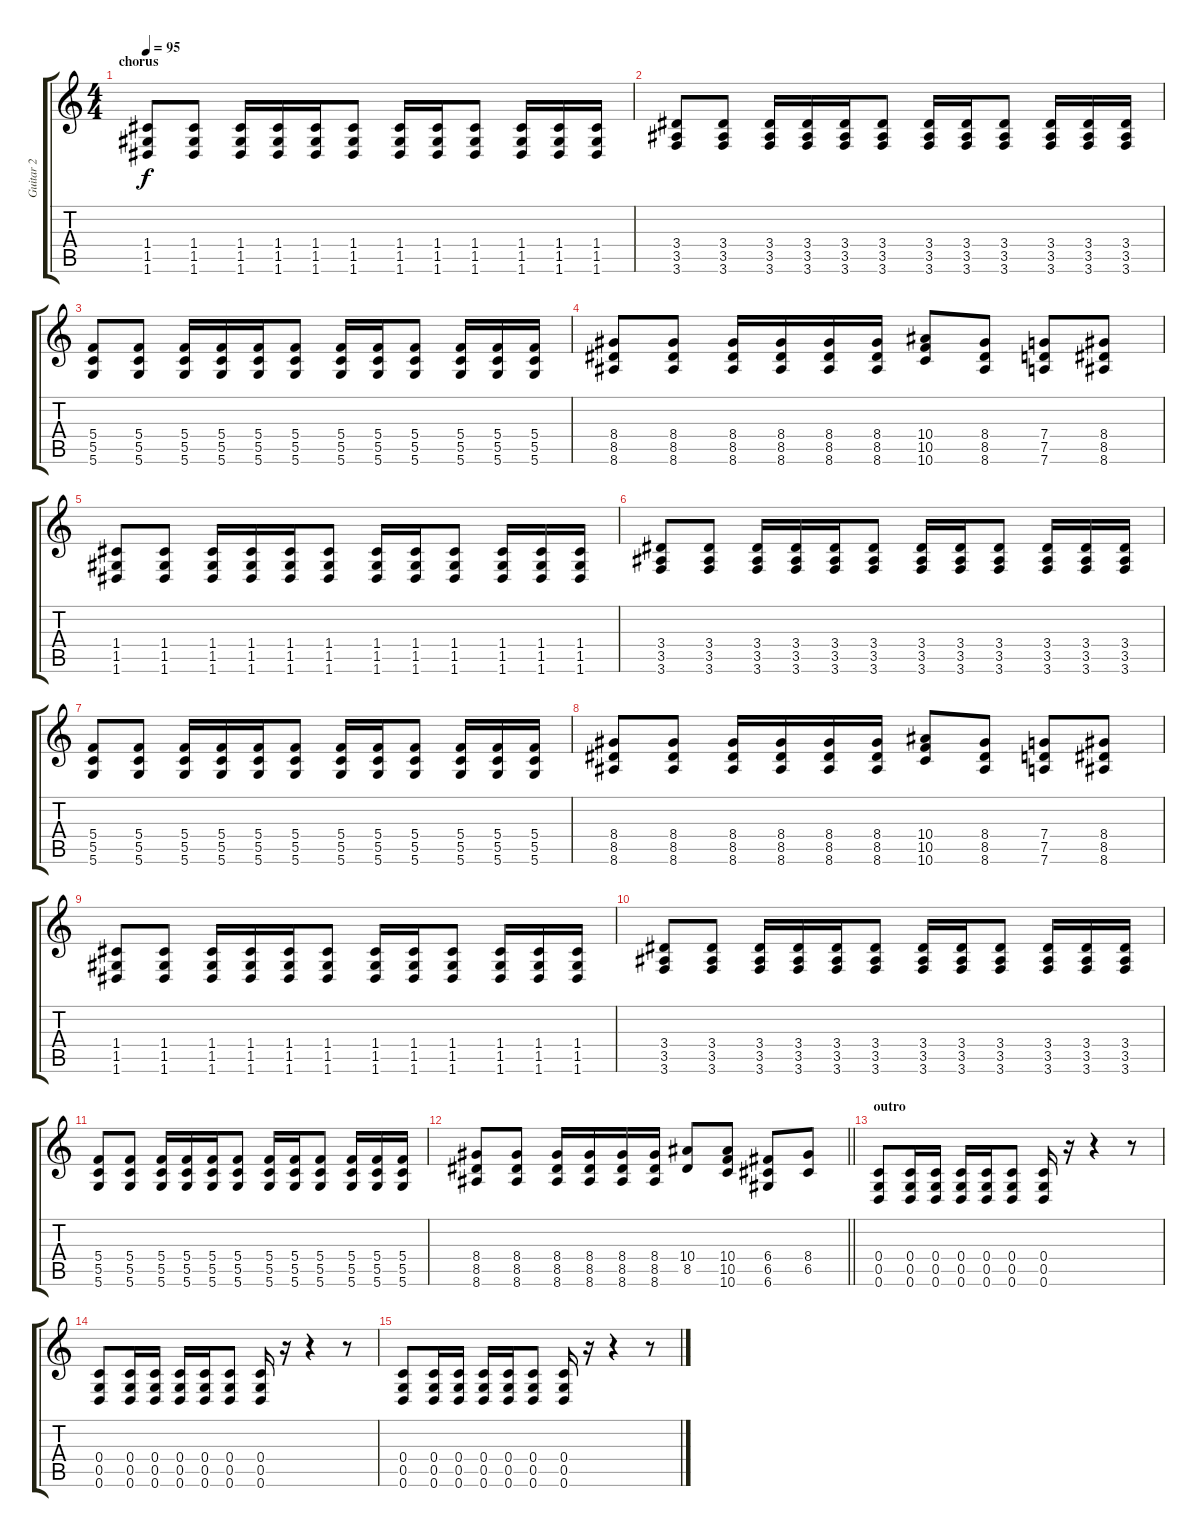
\track ("Guitar 2" "Guitar 2") {instrument acousticguitarsteel}
\staff {score tabs}
\tuning (D4 A3 F3 C3 G2 D2) {hide}
\ts (4 4)
\section ("" "chorus")
\tempo 95
\clef g2
\ks c
(1.4 1.5 1.6).8{dy f} (1.4 1.5 1.6).8 (1.4 1.5 1.6).16 (1.4 1.5 1.6).16 (1.4 1.5 1.6).16 (1.4 1.5 1.6).8 (1.4 1.5 1.6).16 (1.4 1.5 1.6).16 (1.4 1.5 1.6).8 (1.4 1.5 1.6).16 (1.4 1.5 1.6).16 (1.4 1.5 1.6).16 |
(3.4 3.5 3.6).8 (3.4 3.5 3.6).8 (3.4 3.5 3.6).16 (3.4 3.5 3.6).16 (3.4 3.5 3.6).16 (3.4 3.5 3.6).8 (3.4 3.5 3.6).16 (3.4 3.5 3.6).16 (3.4 3.5 3.6).8 (3.4 3.5 3.6).16 (3.4 3.5 3.6).16 (3.4 3.5 3.6).16 |
(5.4 5.5 5.6).8 (5.4 5.5 5.6).8 (5.4 5.5 5.6).16 (5.4 5.5 5.6).16 (5.4 5.5 5.6).16 (5.4 5.5 5.6).8 (5.4 5.5 5.6).16 (5.4 5.5 5.6).16 (5.4 5.5 5.6).8 (5.4 5.5 5.6).16 (5.4 5.5 5.6).16 (5.4 5.5 5.6).16 |
(8.4 8.5 8.6).8 (8.4 8.5 8.6).8 (8.4 8.5 8.6).16 (8.4 8.5 8.6).16 (8.4 8.5 8.6).16 (8.4 8.5 8.6).16 (10.4 10.5 10.6).8 (8.4 8.5 8.6).8 (7.4 7.5 7.6).8 (8.4 8.5 8.6).8 |
(1.4 1.5 1.6).8 (1.4 1.5 1.6).8 (1.4 1.5 1.6).16 (1.4 1.5 1.6).16 (1.4 1.5 1.6).16 (1.4 1.5 1.6).8 (1.4 1.5 1.6).16 (1.4 1.5 1.6).16 (1.4 1.5 1.6).8 (1.4 1.5 1.6).16 (1.4 1.5 1.6).16 (1.4 1.5 1.6).16 |
(3.4 3.5 3.6).8 (3.4 3.5 3.6).8 (3.4 3.5 3.6).16 (3.4 3.5 3.6).16 (3.4 3.5 3.6).16 (3.4 3.5 3.6).8 (3.4 3.5 3.6).16 (3.4 3.5 3.6).16 (3.4 3.5 3.6).8 (3.4 3.5 3.6).16 (3.4 3.5 3.6).16 (3.4 3.5 3.6).16 |
(5.4 5.5 5.6).8 (5.4 5.5 5.6).8 (5.4 5.5 5.6).16 (5.4 5.5 5.6).16 (5.4 5.5 5.6).16 (5.4 5.5 5.6).8 (5.4 5.5 5.6).16 (5.4 5.5 5.6).16 (5.4 5.5 5.6).8 (5.4 5.5 5.6).16 (5.4 5.5 5.6).16 (5.4 5.5 5.6).16 |
(8.4 8.5 8.6).8 (8.4 8.5 8.6).8 (8.4 8.5 8.6).16 (8.4 8.5 8.6).16 (8.4 8.5 8.6).16 (8.4 8.5 8.6).16 (10.4 10.5 10.6).8 (8.4 8.5 8.6).8 (7.4 7.5 7.6).8 (8.4 8.5 8.6).8 |
(1.4 1.5 1.6).8 (1.4 1.5 1.6).8 (1.4 1.5 1.6).16 (1.4 1.5 1.6).16 (1.4 1.5 1.6).16 (1.4 1.5 1.6).8 (1.4 1.5 1.6).16 (1.4 1.5 1.6).16 (1.4 1.5 1.6).8 (1.4 1.5 1.6).16 (1.4 1.5 1.6).16 (1.4 1.5 1.6).16 |
(3.4 3.5 3.6).8 (3.4 3.5 3.6).8 (3.4 3.5 3.6).16 (3.4 3.5 3.6).16 (3.4 3.5 3.6).16 (3.4 3.5 3.6).8 (3.4 3.5 3.6).16 (3.4 3.5 3.6).16 (3.4 3.5 3.6).8 (3.4 3.5 3.6).16 (3.4 3.5 3.6).16 (3.4 3.5 3.6).16 |
(5.4 5.5 5.6).8 (5.4 5.5 5.6).8 (5.4 5.5 5.6).16 (5.4 5.5 5.6).16 (5.4 5.5 5.6).16 (5.4 5.5 5.6).8 (5.4 5.5 5.6).16 (5.4 5.5 5.6).16 (5.4 5.5 5.6).8 (5.4 5.5 5.6).16 (5.4 5.5 5.6).16 (5.4 5.5 5.6).16 |
\barLineRight lightlight
(8.4 8.5 8.6).8 (8.4 8.5 8.6).8 (8.4 8.5 8.6).16 (8.4 8.5 8.6).16 (8.4 8.5 8.6).16 (8.4 8.5 8.6).16 (10.4 8.5).8 (10.4 10.5 10.6).8 (6.4 6.5 6.6).8 (8.4 6.5).8 |
\section ("" "outro")
(0.4 0.5 0.6).8 (0.4 0.5 0.6).16 (0.4 0.5 0.6).16 (0.4 0.5 0.6).16 (0.4 0.5 0.6).16 (0.4 0.5 0.6).8 (0.4 0.5 0.6).16 r.16 r.4 r.8 |
(0.4 0.5 0.6).8 (0.4 0.5 0.6).16 (0.4 0.5 0.6).16 (0.4 0.5 0.6).16 (0.4 0.5 0.6).16 (0.4 0.5 0.6).8 (0.4 0.5 0.6).16 r.16 r.4 r.8 |
(0.4 0.5 0.6).8 (0.4 0.5 0.6).16 (0.4 0.5 0.6).16 (0.4 0.5 0.6).16 (0.4 0.5 0.6).16 (0.4 0.5 0.6).8 (0.4 0.5 0.6).16 r.16 r.4 r.8
